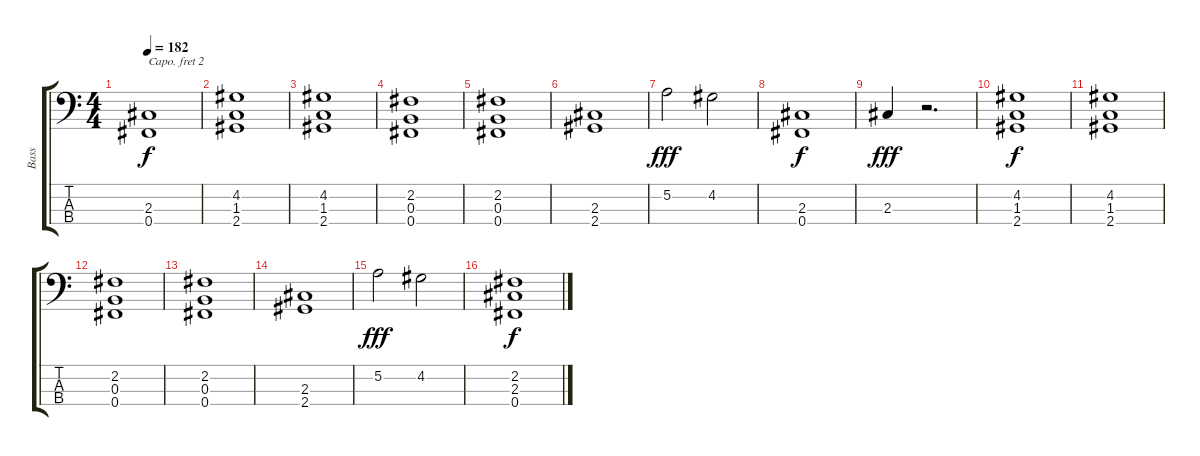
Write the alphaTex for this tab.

\track ("Bass" "Bass") {instrument fretlessbass}
\staff {score tabs}
\capo 2
\tuning (G2 D2 A1 E1) {hide}
\ts (4 4)
\tempo 182
\clef f4
\ks c
(2.3 0.4).1{dy f} |
(4.2 1.3 2.4).1 |
(4.2 1.3 2.4).1 |
(2.2 0.3 0.4).1 |
(2.2 0.3 0.4).1 |
(2.3 2.4).1 |
5.2.2{dy fff} 4.2.2 |
(2.3 0.4).1{dy f} |
2.3.4{dy fff} r.2{d} |
(4.2 1.3 2.4).1{dy f} |
(4.2 1.3 2.4).1 |
(2.2 0.3 0.4).1 |
(2.2 0.3 0.4).1 |
(2.3 2.4).1 |
5.2.2{dy fff} 4.2.2 |
(2.2 2.3 0.4).1{dy f}
